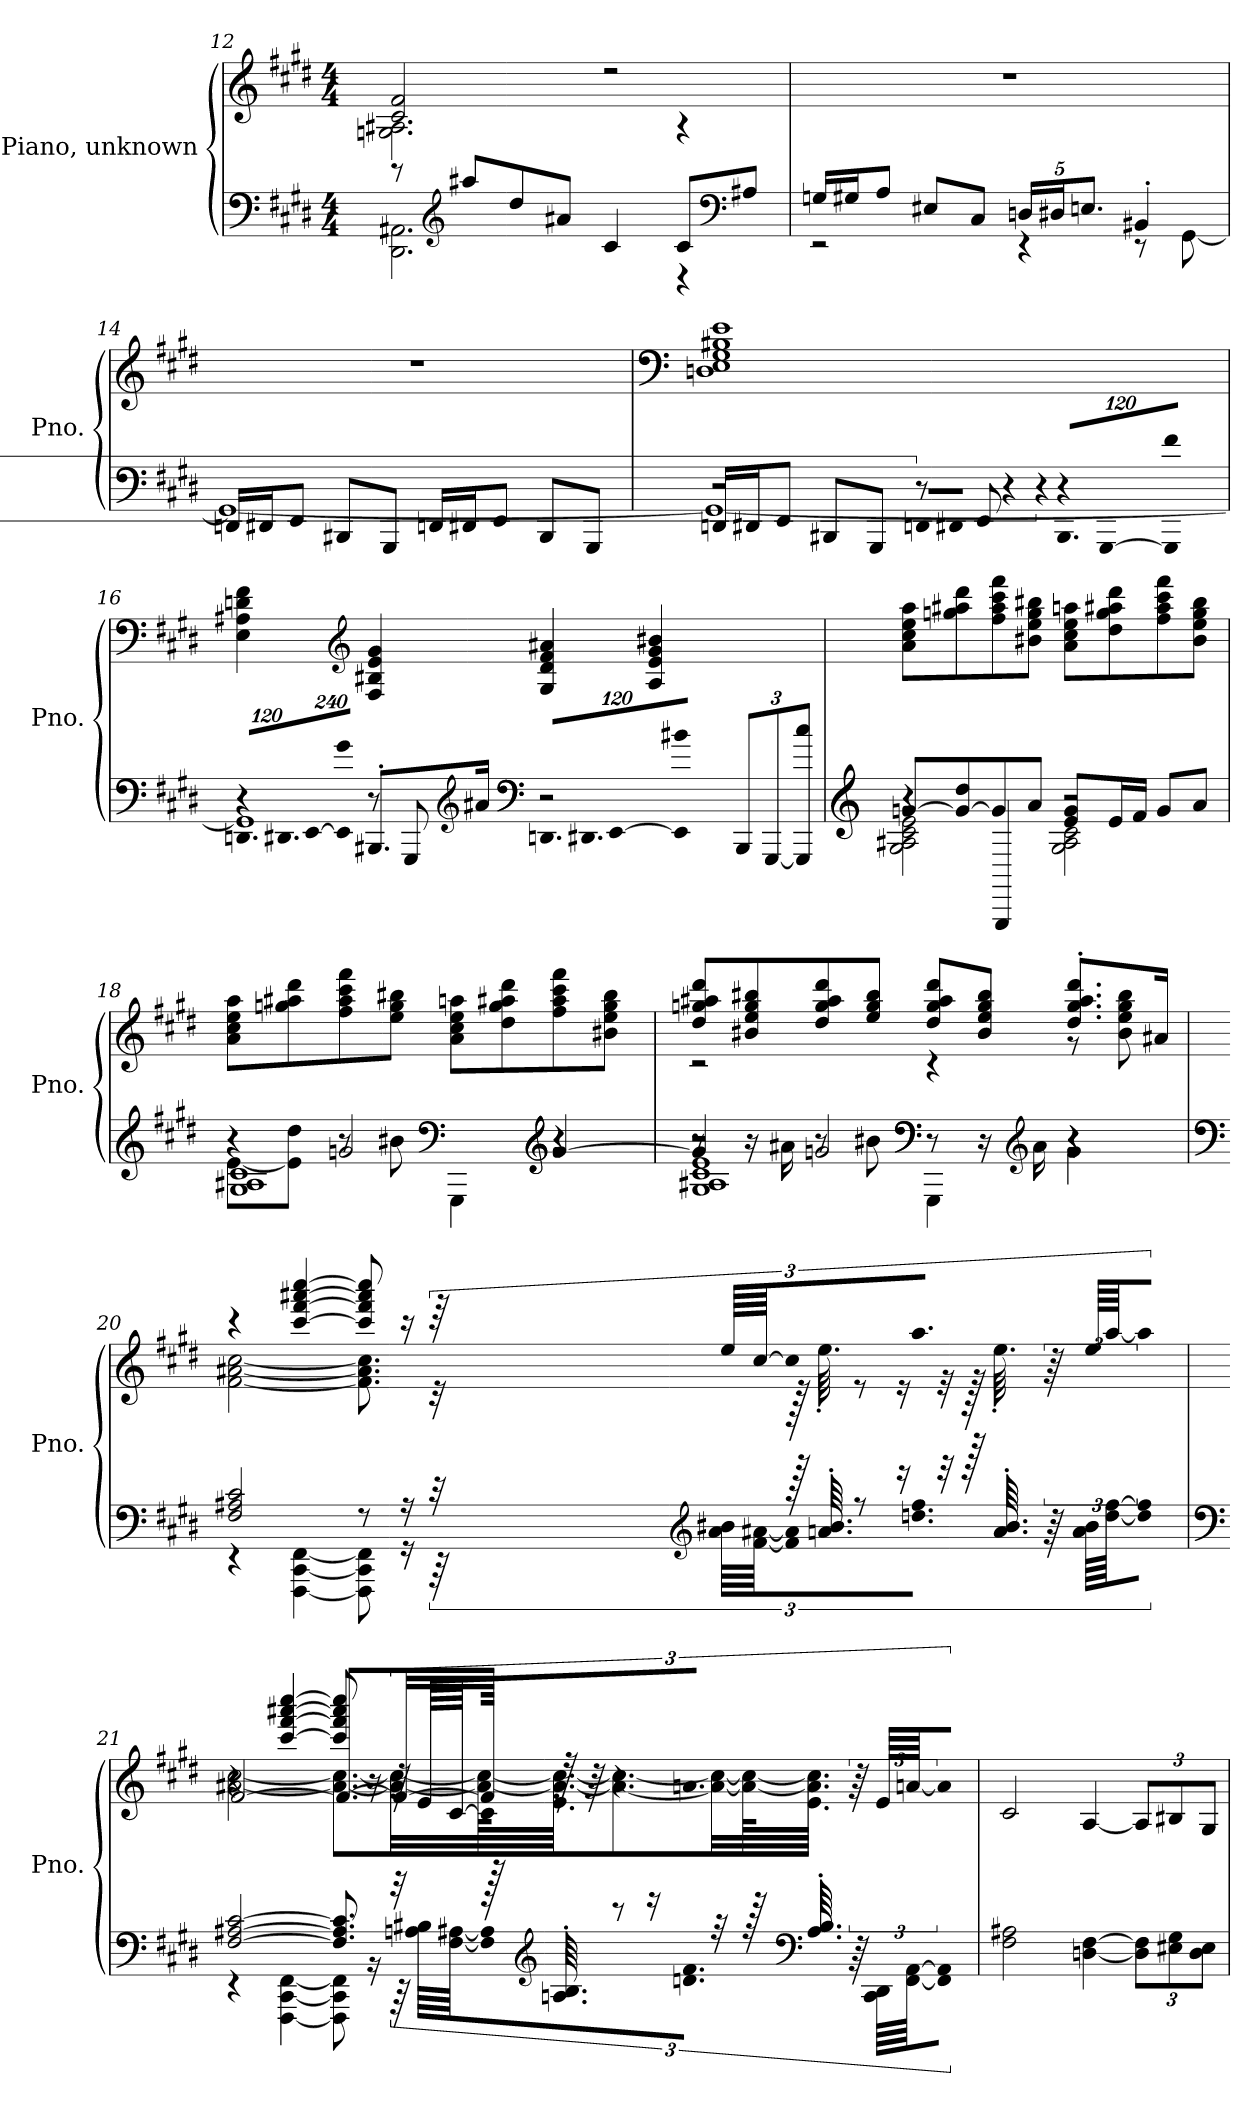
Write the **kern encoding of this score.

**kern	**kern
*part1	*part1
*staff2	*staff1
*I"Piano, unknown	*
*I'Pno.	*
!!LO:LB:g=z
*clefF4	*clefG2
*k[f#c#g#d#]	*k[f#c#g#d#]
*M4/4	*M4/4
=12	=12
*^	*^
8r	2.DD#\ 2.AA#X\	2c#/ 2f#/	2.Gn\ 2.A#X\
*clefG2	*	*	*
8aa#X/L	.	.	.
8dd#/	.	.	.
8a#X/J	.	.	.
4c#/	.	2r	.
8c#/L	4r	.	4r
*clefF4	*	*	*
8A#X/J	.	.	.
*	*	*v	*v
=13	=13	=13
16Gn/LL	2r	1r
16G#X/J	.	.
8A/J	.	.
8E#X/L	.	.
8C#/J	.	.
*Xbrackettup	*	*
20Dn/LL	4r	.
20D#X/J	.	.
10.En/J	.	.
4BB#X'/	8r	.
.	[8GG#\	.
!!LO:PB:g=z
=14	=14	=14
16DDn/LL	1GG#_	1r
16DD#X/J	.	.
8EE/J	.	.
8BBB#X/L	.	.
8GGG#/J	.	.
16DDn/LL	.	.
16DD#X/J	.	.
8EE/J	.	.
8BBB#/L	.	.
8GGG#/J	.	.
*v	*v	*
=15	=15
*	*clefF4
*^	*
*	*^	*
16DDn/LL	1GG#_	2r	1Dn 1E 1G# 1B#X 1e
16DD#X/J	.	.	.
8EE/J	.	.	.
8BBB#X/L	.	.	.
8GGG#/J	.	.	.
*brackettup	*	*	*
!LO:N:vis=16	!	!	!
1920%137DDn/LL	.	8r	.
!LO:N:vis=16	!	!	!
1920%137DD#X/JJ	.	.	.
.	.	8EE/	.
!LO:N:vis=16	!	!	!
1920%137r	.	.	.
!LO:N:vis=32	!	!	!
640%23r	.	.	.
!LO:N:vis=16.	!	!	!
960%103BBB#/LL	.	4r	.
!LO:N:vis=16	!	!	!
[1920%137GGG#/	.	.	.
!LO:N:vis=16	!	!	!
1920%137GGG#/] 1920%137f#/JJ	.	.	.
!!LO:LB:g=z
=16	=16	=16	=16
*Xbrackettup	*	*	*
!LO:N:vis=32.	!	!	!
1920%103DDn/LLL	1GG#]	4r	4E\ 4A#X\ 4dn\ 4f#\
!LO:N:vis=32.	!	!	!
1920%103DD#X/J	.	.	.
!LO:N:vis=16	!	!	!
[1920%137EE/	.	.	.
!LO:N:vis=16	!	!	!
1920%137EE/] 1920%137g#/JJ	.	.	.
*	*	*	*clefG2
8.BBB#X'/L	.	8r	4F#/ 4B#X/ 4e/ 4g#/
.	.	8GGG#/	.
*clefG2	*	*	*
16a#X/Jk	.	.	.
*clefF4	*	*	*
!LO:N:vis=32.	!	!	!
1920%103DDn/LLL	.	2r	4G#/ 4d/ 4f#/ 4a#X/
!LO:N:vis=32.	!	!	!
1920%103DD#X/J	.	.	.
!LO:N:vis=16	!	!	!
[1920%137EE/	.	.	.
!LO:N:vis=16	!	!	!
1920%137EE/] 1920%137b#X/JJ	.	.	.
12BBB#/L	.	.	4A#/ 4e/ 4g#/ 4b#X/
[12GGG#/	.	.	.
12GGG#/] 12cc#/J	.	.	.
!!LO:LB:g=z
=17	=17	=17	=17
*clefG2	*	*	*
[8gn/L	2G#\ 2A#X\ 2c#\ 2e\	4r	8a\ 8cc#\ 8ee\ 8aa\L
8g/_ 8dd#/	.	.	8ggn\ 8aa#X\ 8ddd#\
8g/]	.	4GGG#/	8ff#\ 8aa#\ 8ccc#\ 8fff#\
8a/J	.	.	8b#X\ 8ee\ 8gg\ 8bb#X\J
8e/ 8g/L	2G#\ 2A#\ 2c#\	2r	8a\ 8cc#\ 8ee\ 8aan\L
16e/L	.	.	8dd#\ 8gg\ 8aa#X\ 8ddd#\
16f#/JJ	.	.	.
8g/L	.	.	8ff#\ 8aa#\ 8ccc#\ 8fff#\
8a/J	.	.	8b#\ 8ee\ 8gg\ 8bb#\J
=18	=18	=18	=18
4r	[8e\L	1G# 1A#X 1c#	8a\ 8cc#\ 8ee\ 8aa\L
.	8e\] 8dd#\J	.	8ggn\ 8aa#X\ 8ddd#\
2gn/	8r	.	8ff#\ 8aa#\ 8ccc#\ 8fff#\
.	8b#X\	.	8ee\ 8gg\ 8bb#X\J
*clefF4	*	*	*
.	4GGG#\	.	8a\ 8cc#\ 8ee\ 8aan\L
.	.	.	8dd#\ 8gg\ 8aa#X\ 8ddd#\
*clefG2	*	*	*
[4g/	4r	.	8ff#\ 8aa#\ 8ccc#\ 8fff#\
.	.	.	8b#X\ 8ee\ 8gg\ 8bb#\J
!!LO:LB:g=z
=19	=19	=19	=19
*	*	*^	*^
4g/]	8r	1G# 1A#X 1c# 1e	2r	8dd#/ 8ggn/ 8aa#X/ 8ddd#/L	2r
.	16r	.	.	8b#X/ 8ee/ 8gg/ 8bb#X/	.
.	16a#X\	.	.	.	.
2gn/	8r	.	.	8dd#/ 8gg/ 8aa#/ 8ddd#/	.
.	8b#X\	.	.	8ee/ 8gg/ 8bb#/J	.
*clefF4	*	*	*	*	*
.	8r	.	4GGG#\	8dd#/ 8gg/ 8aa#/ 8ddd#/L	4r
.	16r	.	.	8b#/ 8ee/ 8gg/ 8bb#/J	.
*clefG2	*	*	*	*	*
.	16a#\	.	.	.	.
4r	4g\	.	4r	8.dd#/' 8.gg/' 8.aa#/' 8.ddd#/'L	8r
.	.	.	.	.	8b#\ 8ee\ 8gg\ 8bb#\
.	.	.	.	16a#X/Jk	.
*v	*v	*v	*v	*	*
!!LO:LB:g=z	!!
=20	=20	=20
*clefF4	*	*
*^	*	*
2F#/ 2A#X/ 2c#/	4r	4r	[2f#\ [2a#X\ [2cc#\
.	[4FFF#\ [4CC#\ [4FF#\	[4ccc#/ [4fff#/ [4aaa#X/ [4cccc#/	.
8r	8FFF#\] 8CC#\] 8FF#\]	8ccc#/] 8fff#/] 8aaa#/] 8cccc#/]	8.f#\] 8.a#\] 8.cc#\]
16r	16r	16r	.
*	*brackettup	*	*
32r	96r	96r	32r
*clefG2	*	*	*
.	96a\ 96b#X\LLLL	96ee/LLLL	.
.	[96f#\ [96a#X\J	[96cc#/J	.
128r	32f#\] 32a#\]JJ	32cc#/JJ]	128r
64.an/' 64.b#/'	.	.	64.ee'\
8r	8.ddn\ 8.ff#\J	8.aa/J	8r
16r	.	.	16r
32r	96r	96r	32r
.	96a\ 96b#\LLLL	96ee/LLLL	.
.	[96dd\ [96ff#\J	[96aa/J	.
128r	32dd\] 32ff#\]JJJ	32aa/JJJ]	128r
64.a/' 64.b#/'	.	.	64.ee'\
*	*	*v	*v
!!LO:LB:g=z
=21	=21	=21
*clefF4	*	*
*	*	*^
*	*	*	*^
[2F#/ [2A#X/ [2c#/	4r	4r	[2a#X\ [2cc#\	[2f#/
.	[4FFF#\ [4CC#\ [4FF#\	[4ccc#/ [4fff#/ [4aaa#X/ [4cccc#/	.	.
8.F#/] 8.A#/] 8.c#/]	8FFF#\] 8CC#\] 8FF#\]	8ccc#/] 8fff#/] 8aaa#/] 8cccc#/]	8.a#\_ 8.cc#\_L	8.f#/L_
.	16r	16r	.	.
32r	96r	96r	32a#\_ 32cc#\_LL	32f#/LL_
.	96An\ 96B#X\LLLL	96e/LLLL	.	.
.	[96F#\ [96A#X\J	[96c#/J	.	.
128r	32F#\] 32A#\]JJ	32c#/JJ]	128a#\_ 128cc#\_KL	128f#/JJJkk]
*clefG2	*	*	*	*
64.An/' 64.B#/'	.	.	64.e\ 64.a#\_ 64.cc#\_JJJ	128r
.	.	.	.	64r
8r	8.dn\ 8.f#\J	8.an/J	8.a#\_ 8.cc#\_	4r
16r	.	.	.	.
32r	96r	96r	32a#\_ 32cc#\_LL	.
.	96A\ 96B#\LLLL	96e/LLLL	.	.
.	[96d\ [96f#\J	[96an/J	.	.
128r	32d\] 32f#\]JJJ	32a/JJJ]	128a#\_ 128cc#\_KL	.
*clefF4	*	*	*	*
64.A/' 64.B#/'	.	.	64.e\ 64.a#\] 64.cc#\]JJJJ	.
*v	*v	*	*	*
*	*v	*v	*v
=22	=22
2F#\ 2A#X\	2c#/
[4Dn\ [4F#\	[4A/
*Xbrackettup	*Xbrackettup
12D\] 12F#\]L	12A/L]
12E#X\ 12G#\	12B#X/
12D\ 12E#\J	12G#/J
=	=
*-	*-
